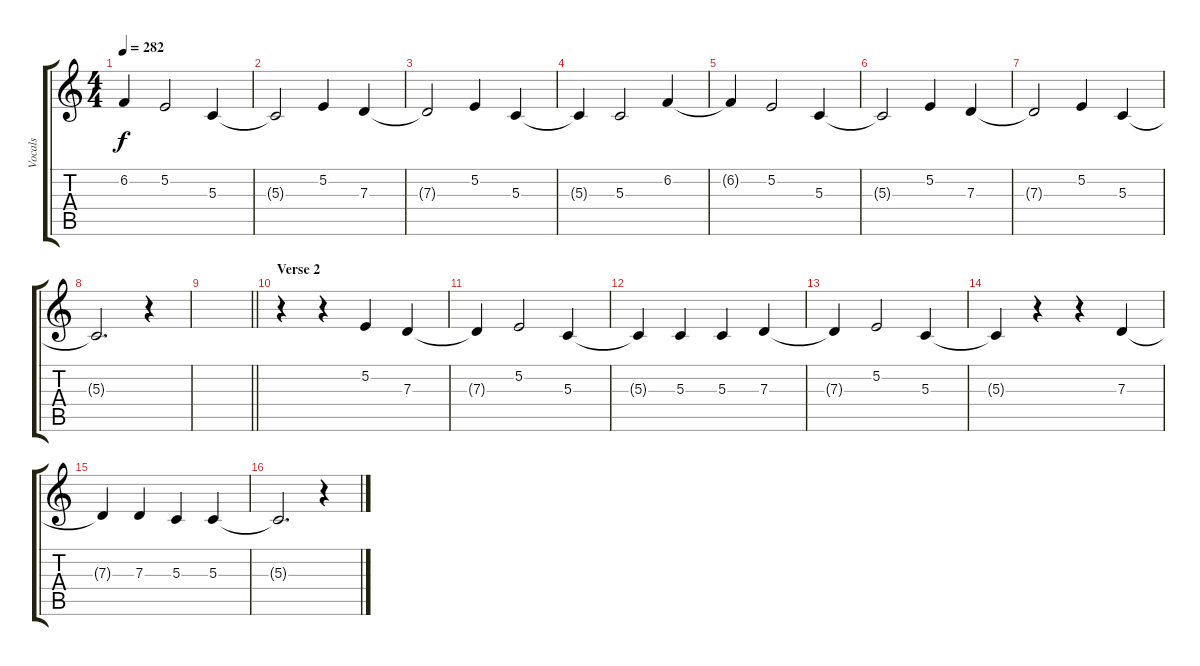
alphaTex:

\track ("Vocals" "Vocals") {instrument altosax}
\staff {score tabs}
\tuning (E4 B3 G3 D3 A2 E2) {hide}
\ts (4 4)
\tempo 282
\clef g2
\ks c
6.2{t}.4{dy f} 5.2.2 5.3.4 |
5.3{t}.2 5.2.4 7.3.4 |
7.3{t}.2 5.2.4 5.3.4 |
5.3{t}.4 5.3.2 6.2.4 |
6.2{t}.4 5.2.2 5.3.4 |
5.3{t}.2 5.2.4 7.3.4 |
7.3{t}.2 5.2.4 5.3.4 |
5.3{t}.2{d} r.4 |
\barLineRight lightlight
|
\section ("" "Verse 2")
r.4 r.4 5.2.4 7.3.4 |
7.3{t}.4 5.2.2 5.3.4 |
5.3{t}.4 5.3.4 5.3.4 7.3.4 |
7.3{t}.4 5.2.2 5.3.4 |
5.3{t}.4 r.4 r.4 7.3.4 |
7.3{t}.4 7.3.4 5.3.4 5.3.4 |
5.3{t}.2{d} r.4
